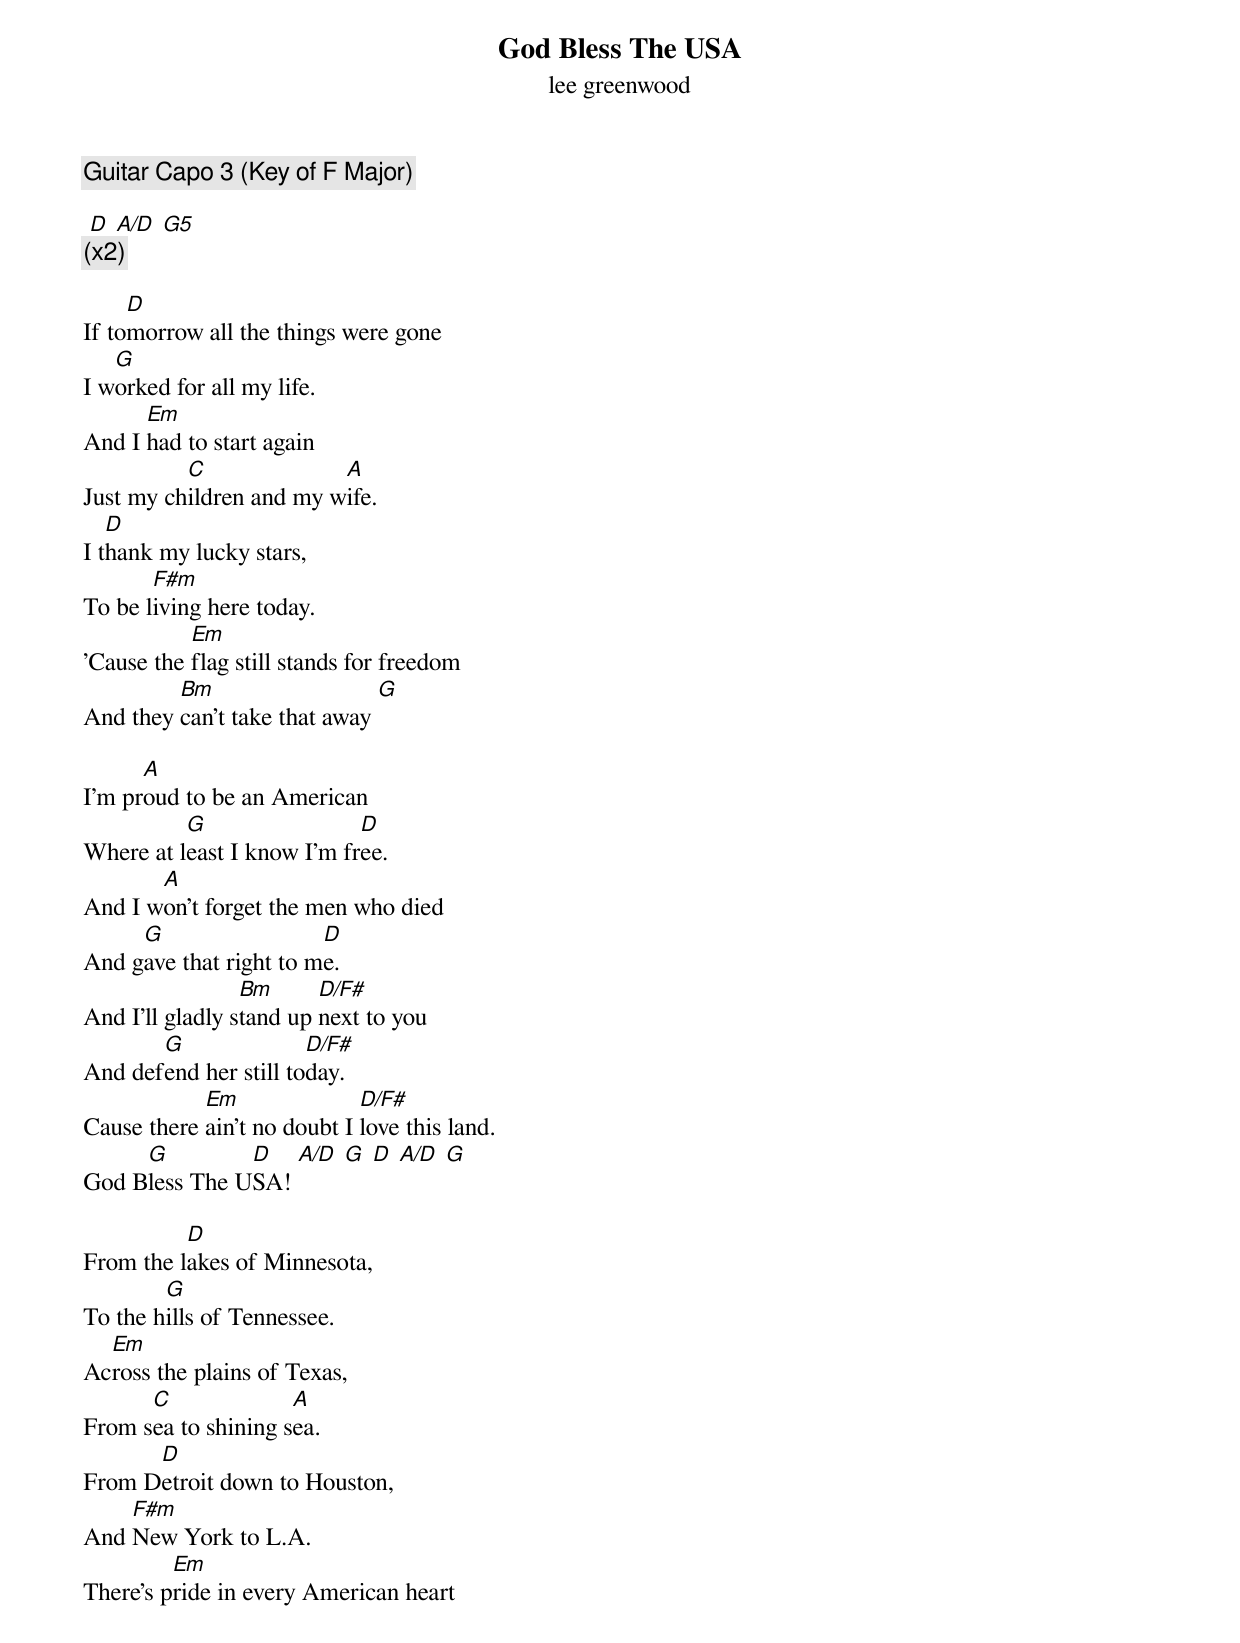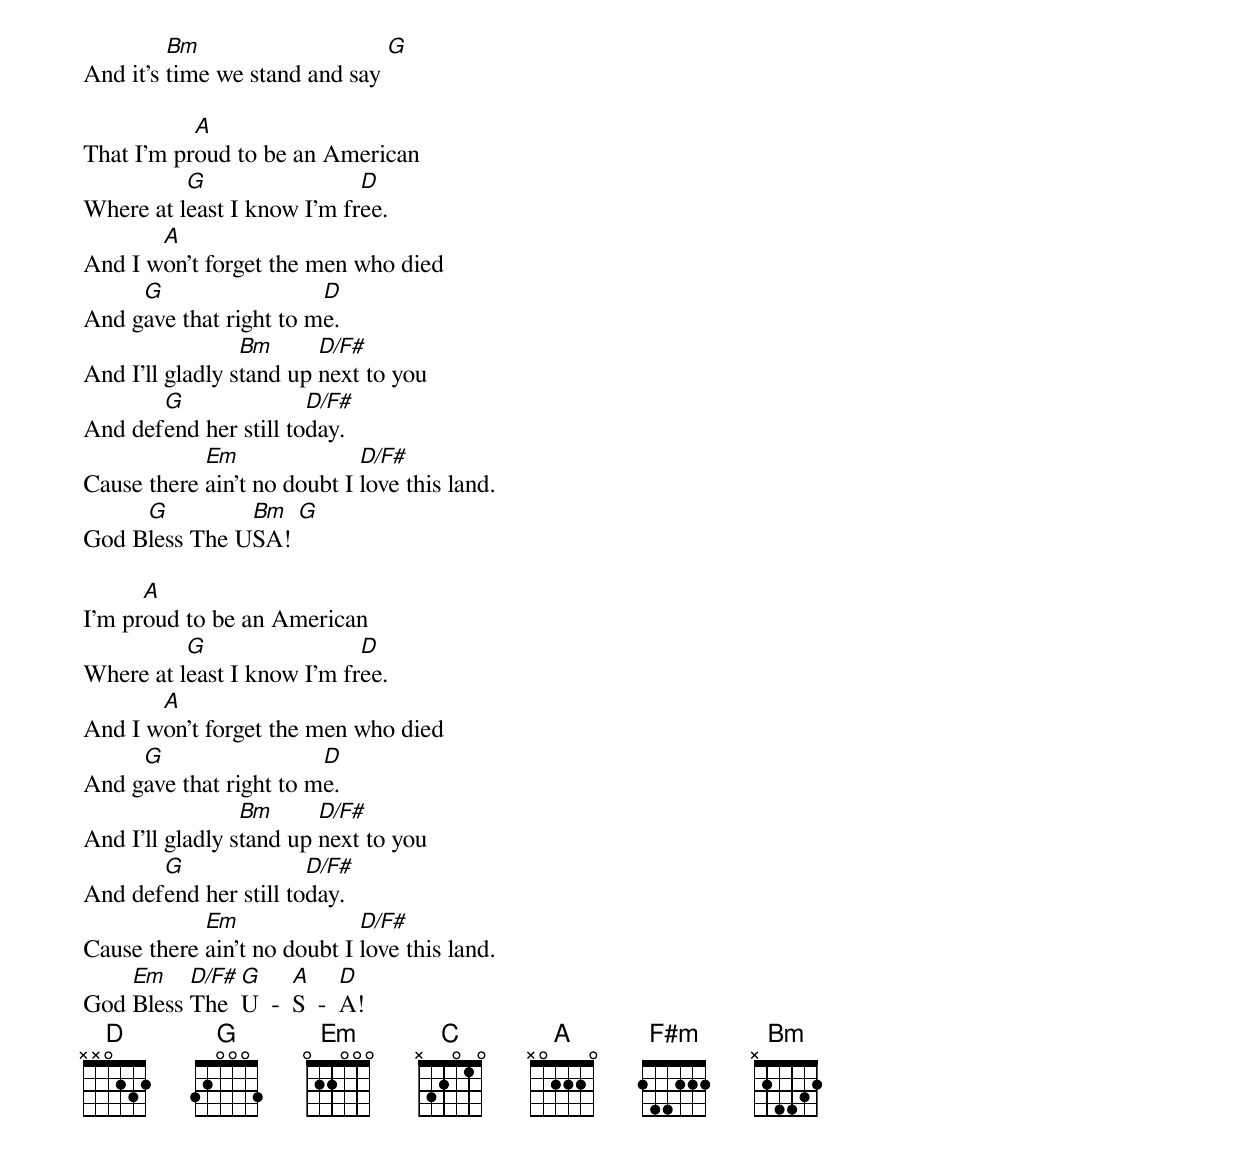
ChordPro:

{title: God Bless The USA}
{subtitle: lee greenwood}

{c:Guitar Capo 3 (Key of F Major)}

 [D] [A/D] [G5]
{c: (x2)}

If to[D]morrow all the things were gone
I w[G]orked for all my life.
And I [Em]had to start again
Just my ch[C]ildren and my w[A]ife.
I t[D]hank my lucky stars,
To be l[F#m]iving here today.
'Cause the [Em]flag still stands for freedom
And they [Bm]can't take that away [G]

I'm pr[A]oud to be an American
Where at l[G]east I know I'm fr[D]ee.
And I w[A]on't forget the men who died
And g[G]ave that right to m[D]e.
And I'll gladly s[Bm]tand up [D/F#]next to you
And def[G]end her still to[D/F#]day.
Cause there [Em]ain't no doubt I [D/F#]love this land.
God B[G]less The U[D]SA! [A/D] [G] [D] [A/D] [G]

From the l[D]akes of Minnesota,
To the h[G]ills of Tennessee.
Ac[Em]ross the plains of Texas,
From s[C]ea to shining s[A]ea.
From D[D]etroit down to Houston,
And [F#m]New York to L.A.
There's p[Em]ride in every American heart
And it's [Bm]time we stand and say [G]

That I'm pr[A]oud to be an American
Where at l[G]east I know I'm fr[D]ee.
And I w[A]on't forget the men who died
And g[G]ave that right to m[D]e.
And I'll gladly s[Bm]tand up [D/F#]next to you
And def[G]end her still to[D/F#]day.
Cause there [Em]ain't no doubt I [D/F#]love this land.
God B[G]less The U[Bm]SA! [G]

I'm pr[A]oud to be an American
Where at l[G]east I know I'm fr[D]ee.
And I w[A]on't forget the men who died
And g[G]ave that right to m[D]e.
And I'll gladly s[Bm]tand up [D/F#]next to you
And def[G]end her still to[D/F#]day.
Cause there [Em]ain't no doubt I [D/F#]love this land.
God [Em]Bless [D/F#]The  [G]U  -  [A]S  -  [D]A!
